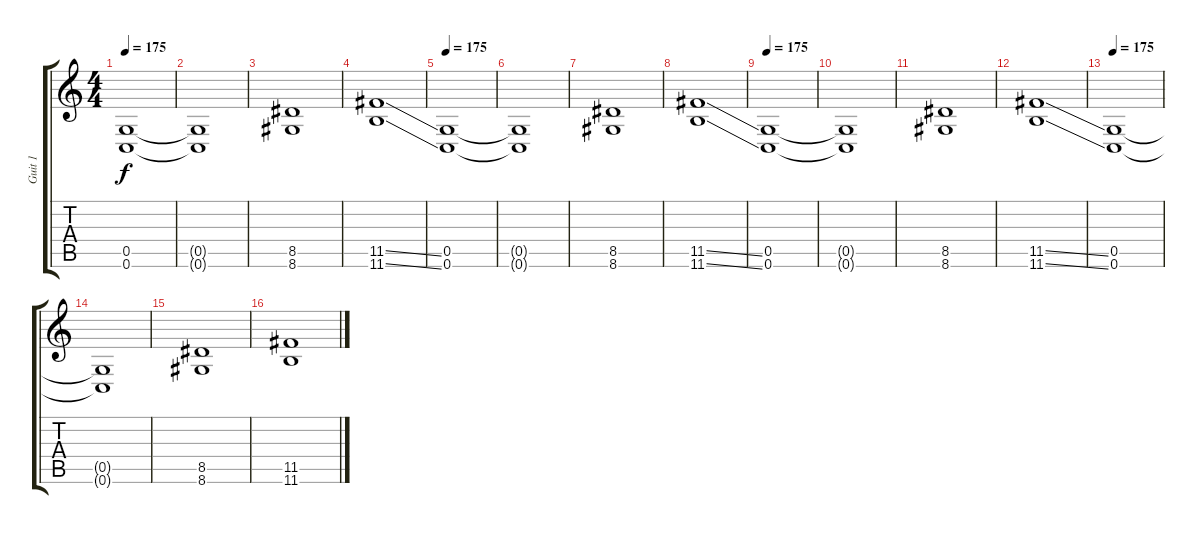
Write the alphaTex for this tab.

\track ("Guit 1" "Guit 1") {instrument distortionguitar}
\staff {score tabs}
\tuning (D4 A3 F3 C3 G2 C2) {hide}
\ts (4 4)
\tempo 175
\clef g2
\ks c
(0.5 0.6).1{dy f} |
(0.5{t} 0.6{t}).1 |
(8.5 8.6).1 |
(11.5{ss} 11.6{ss}).1 |
\tempo 175
(0.5 0.6).1 |
(0.5{t} 0.6{t}).1 |
(8.5 8.6).1 |
(11.5{ss} 11.6{ss}).1 |
\tempo 175
(0.5 0.6).1 |
(0.5{t} 0.6{t}).1 |
(8.5 8.6).1 |
(11.5{ss} 11.6{ss}).1 |
\tempo 175
(0.5 0.6).1 |
(0.5{t} 0.6{t}).1 |
(8.5 8.6).1 |
(11.5 11.6{ss}).1
